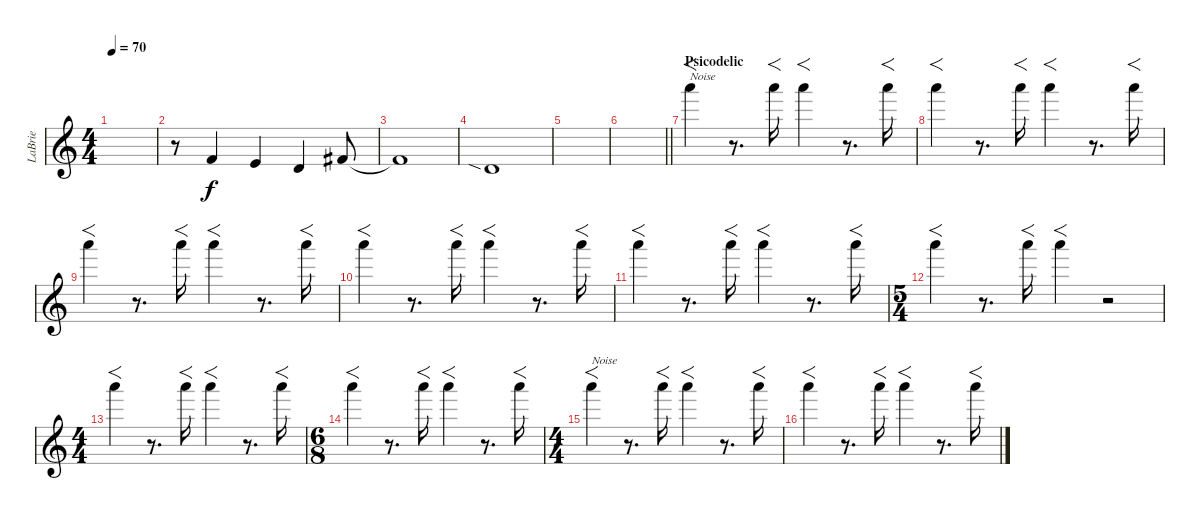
\track ("LaBrie" "LaBrie") {instrument clarinet}
\staff {score}
\tuning (E4 B3 G3 D3 A2 E2) {hide}
\ts (4 4)
\tempo 70
\clef g2
\ks c
|
r.8 1.1.4 0.1.4 3.2.4 2.1.8 |
2.1{t}.1 |
3.2{sia}.1 |
|
\barLineRight lightlight
|
\section ("" "Psicodelic")
29.1.4{f txt "Noise" volume 13 instrument seashore} r.8{d} 29.1.16{f} 29.1.4{f} r.8{d} 29.1.16{f} |
29.1.4{f} r.8{d} 29.1.16{f} 29.1.4{f} r.8{d} 29.1.16{f} |
29.1.4{f} r.8{d} 29.1.16{f} 29.1.4{f} r.8{d} 29.1.16{f} |
29.1.4{f} r.8{d} 29.1.16{f} 29.1.4{f} r.8{d} 29.1.16{f} |
29.1.4{f} r.8{d} 29.1.16{f} 29.1.4{f} r.8{d} 29.1.16{f} |
\ts (5 4)
29.1.4{f} r.8{d} 29.1.16{f} 29.1.4{f} r.2 |
\ts (4 4)
29.1.4{f} r.8{d} 29.1.16{f} 29.1.4{f} r.8{d} 29.1.16{f} |
\ts (6 8)
29.1.4{f} r.8{d} 29.1.16{f} 29.1.4{f} r.8{d} 29.1.16{f} |
\ts (4 4)
29.1.4{f txt "Noise" volume 13 instrument seashore} r.8{d} 29.1.16{f} 29.1.4{f} r.8{d} 29.1.16{f} |
29.1.4{f} r.8{d} 29.1.16{f} 29.1.4{f} r.8{d} 29.1.16{f}
